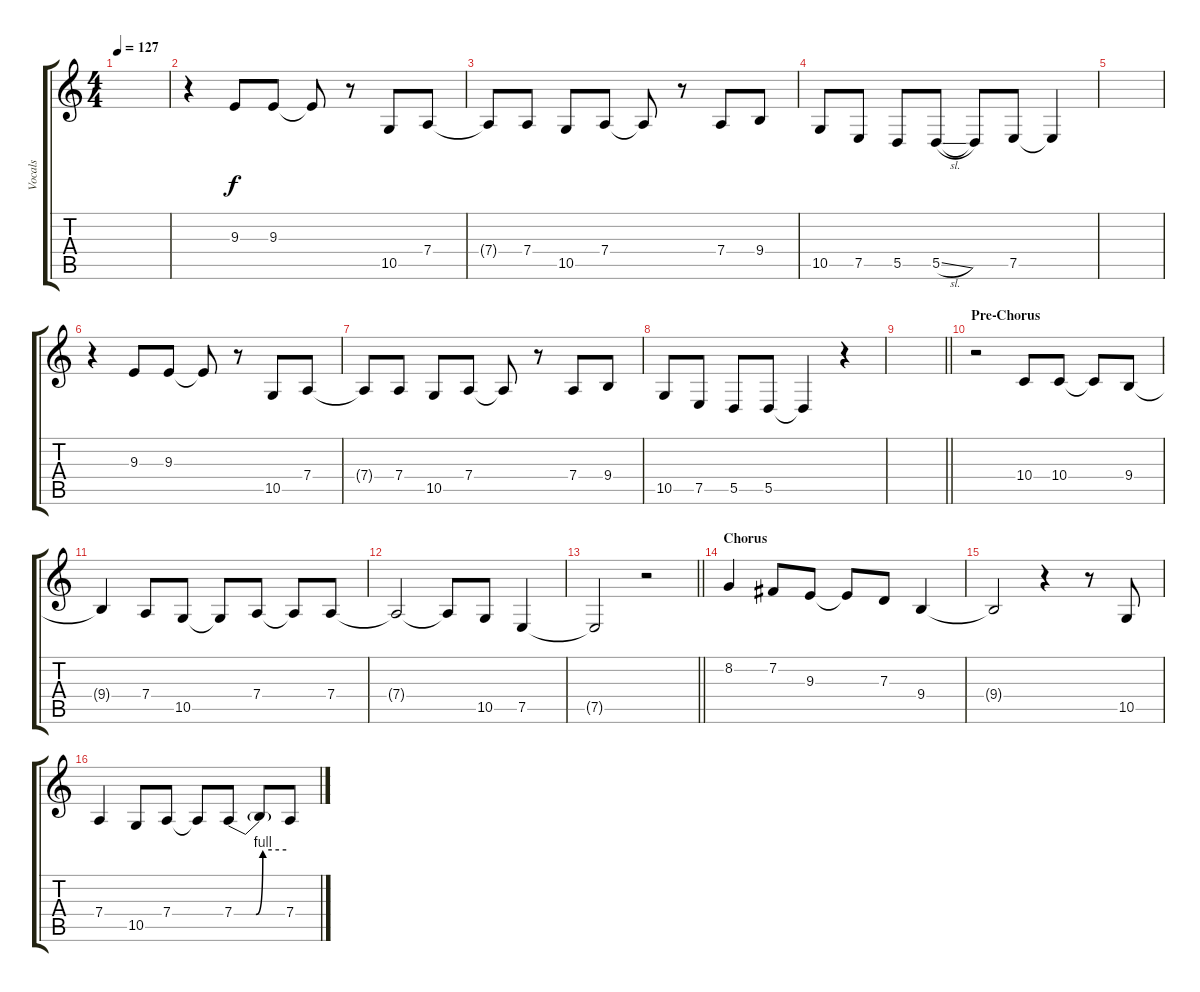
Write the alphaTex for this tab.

\track ("Vocals" "Vocals") {instrument altosax}
\staff {score tabs}
\tuning (E4 B3 G3 D3 A2 E2) {hide}
\ts (4 4)
\tempo 127
\clef g2
\ks c
|
r.4 9.3.8 9.3.8 9.3{t}.8 r.8 10.5.8 7.4.8 |
7.4{t}.8 7.4.8 10.5.8 7.4.8 7.4{t}.8 r.8 7.4.8 9.4.8 |
10.5.8 7.5.8 5.5.8 5.5{sl}.8 5.5{t}.8 7.5.8 7.5{t}.4 |
|
r.4 9.3.8 9.3.8 9.3{t}.8 r.8 10.5.8 7.4.8 |
7.4{t}.8 7.4.8 10.5.8 7.4.8 7.4{t}.8 r.8 7.4.8 9.4.8 |
10.5.8 7.5.8 5.5.8 5.5.8 5.5{t}.4 r.4 |
\barLineRight lightlight
|
\section ("" "Pre-Chorus")
r.2 10.4.8 10.4.8 10.4{t}.8 9.4.8 |
9.4{t}.4 7.4.8 10.5.8 10.5{t}.8 7.4.8 7.4{t}.8 7.4.8 |
7.4{t}.2 7.4{t}.8 10.5.8 7.5.4 |
\barLineRight lightlight
7.5{t}.2 r.2 |
\section ("" "Chorus")
8.2.4 7.2.8 9.3.8 9.3{t}.8 7.3.8 9.4.4 |
9.4{t}.2 r.4 r.8 10.5.8 |
7.4.4 10.5.8 7.4.8 7.4{t}.8 7.4{be (custom 0 0 25 0 33 4 60 4)}.8 7.4{t}.8 7.4.8
